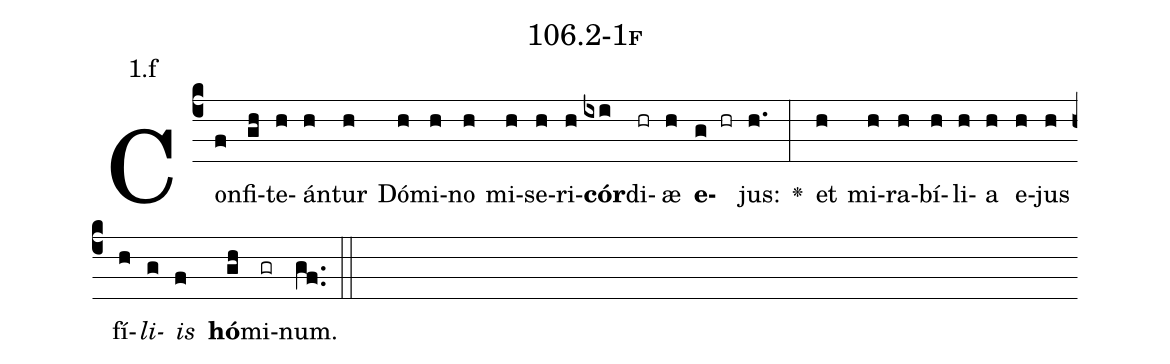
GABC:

name: 106.2-1f;
annotation: 1.f;
%%
(c4)Con(f)fi(gh)te(h)án(h)tur(h) Dó(h)mi(h)no(h) mi(h)se(h)ri(h)<b>cór</b>(ixi)di(hr)æ(h) <b>e</b>(g hr)jus:(h.) <v>\greheightstar</v>(:) et(h) mi(h)ra(h)bí(h)li(h)a(h) e(h)jus(h) fí(h)<i>li</i>(g)<i>is</i>(f) <b>hó</b>(gh)mi(gr)num.(gf..) (::)


%E(h) u(h) o(g) u(f) a(gh) e.(gf..) (::)
